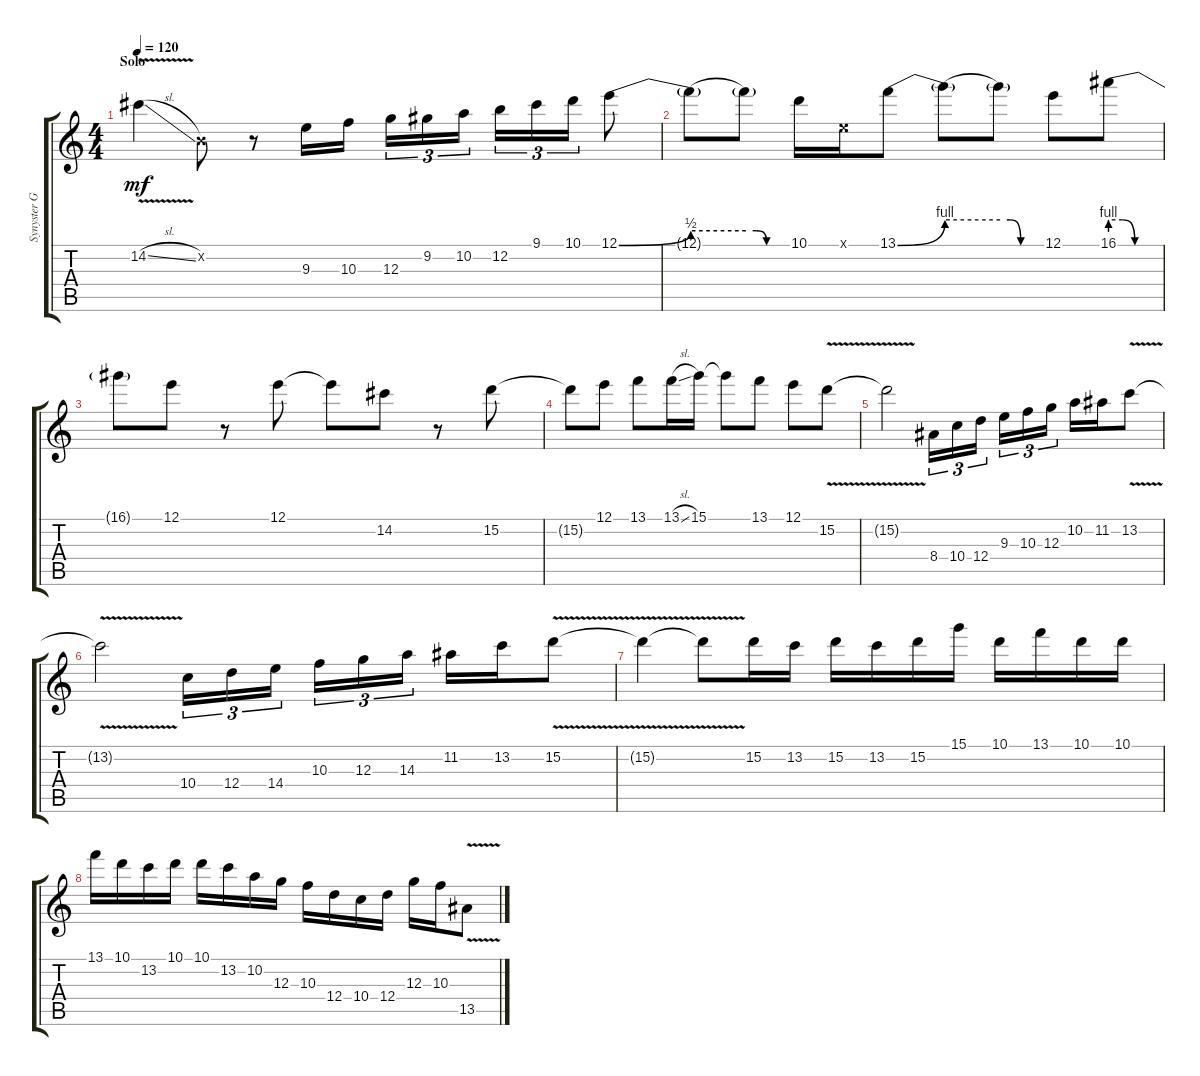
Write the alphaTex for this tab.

\track ("Synyster Gates" "Synyster G") {instrument distortionguitar}
\staff {score tabs}
\tuning (E4 B3 G3 D3 A2 D2) {hide}
\ts (4 4)
\section ("" "Solo")
\tempo 120
\clef g2
\ks c
14.2{v sl t}.4{dy mf} 0.2{x}.8 r.8 9.3.16 10.3.16 12.3.16{tu (3 2)} 9.2.16{tu (3 2)} 10.2.16{tu (3 2)} 12.2.16{tu (3 2)} 9.1.16{tu (3 2)} 10.1.16{tu (3 2)} 12.1{be (bend 0 0 60 2)}.8 |
12.1{be (hold 0 2 60 2) t}.8 12.1{be (custom 0 2 15 2 30 0 60 0) t}.8 10.1.16 0.1{x}.16 13.1{be (bend 0 0 60 4)}.8 13.1{be (hold 0 4 60 4) t}.8 13.1{be (custom 0 4 15 4 30 0 60 0) t}.8 12.1.8 16.1{be (custom 0 4 15 4 30 0 60 0)}.8 |
16.1{be (hold 0 0 60 0) t}.8 12.1.8 r.8 12.1.8 12.1{t}.8 14.2.8 r.8 15.2.8 |
15.2{t}.8 12.1.8 13.1.8 13.1{sl}.16 15.1.16 15.1{t}.8 13.1.8 12.1.8 15.2{v}.8 |
15.2{v t}.2 8.4.16{tu (3 2)} 10.4.16{tu (3 2)} 12.4.16{tu (3 2)} 9.3.16{tu (3 2)} 10.3.16{tu (3 2)} 12.3.16{tu (3 2)} 10.2.16 11.2.16 13.2{v}.8 |
13.2{v t}.2 10.4.16{tu (3 2)} 12.4.16{tu (3 2)} 14.4.16{tu (3 2)} 10.3.16{tu (3 2)} 12.3.16{tu (3 2)} 14.3.16{tu (3 2)} 11.2.16 13.2.16 15.2{v}.8 |
15.2{v t}.4 15.2{v t}.8 15.2.16 13.2.16 15.2.16 13.2.16 15.2.16 15.1.16 10.1.16 13.1.16 10.1.16 10.1.16 |
13.1.16 10.1.16 13.2.16 10.1.16 10.1.16 13.2.16 10.2.16 12.3.16 10.3.16 12.4.16 10.4.16 12.4.16 12.3.16 10.3.16 13.5{v}.8
